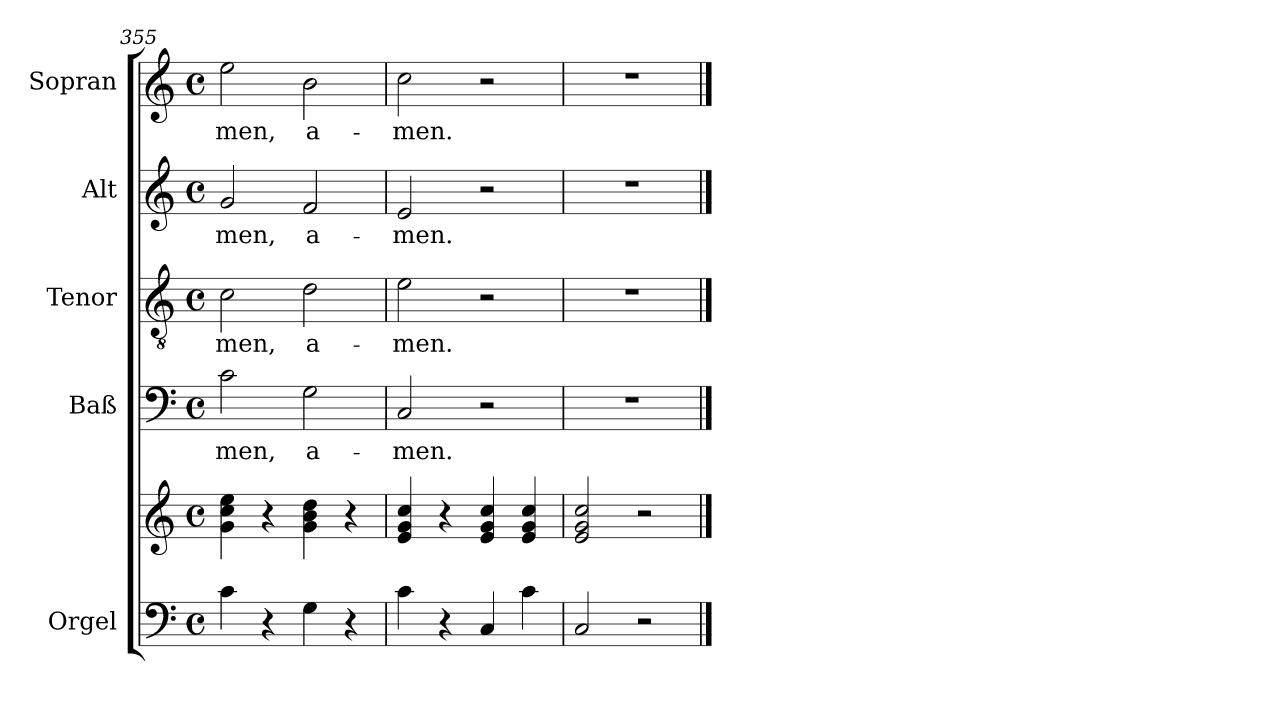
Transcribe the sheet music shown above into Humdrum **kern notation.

**kern	**kern	**kern	**text	**kern	**text	**kern	**text	**kern	**text
*part5	*part5	*part4	*part4	*part3	*part3	*part2	*part2	*part1	*part1
*staff6	*staff5	*staff4	*staff4	*staff3	*staff3	*staff2	*staff2	*staff1	*staff1
*I"Orgel	*	*I"Baß	*	*I"Tenor	*	*I"Alt	*	*I"Sopran	*
*clefF4	*clefG2	*clefF4	*	*clefGv2	*	*clefG2	*	*clefG2	*
*k[]	*k[]	*k[]	*	*k[]	*	*k[]	*	*k[]	*
*C:	*C:	*C:	*	*C:	*	*C:	*	*C:	*
*M4/4	*M4/4	*M4/4	*	*M4/4	*	*M4/4	*	*M4/4	*
*met(c)	*met(c)	*met(c)	*	*met(c)	*	*met(c)	*	*met(c)	*
=355	=355	=355	=355	=355	=355	=355	=355	=355	=355
!	!	!	!LO:LY:b	!	!LO:LY:b	!	!LO:LY:b	!	!LO:LY:b
4c\	4g\ 4cc\ 4ee\	2c\	-men,	2c\	-men,	2g/	-men,	2ee\	-men,
4r	4r	.	.	.	.	.	.	.	.
!	!	!	!LO:LY:b	!	!LO:LY:b	!	!LO:LY:b	!	!LO:LY:b
4G\	4g\ 4b\ 4dd\	2G\	a-	2d\	a-	2f/	a-	2b\	a-
4r	4r	.	.	.	.	.	.	.	.
=356	=356	=356	=356	=356	=356	=356	=356	=356	=356
!	!	!	!LO:LY:b	!	!LO:LY:b	!	!LO:LY:b	!	!LO:LY:b
4c\	4e/ 4g/ 4cc/	2C/	-men.	2e\	-men.	2e/	-men.	2cc\	-men.
4r	4r	.	.	.	.	.	.	.	.
4C/	4e/ 4g/ 4cc/	2r	.	2r	.	2r	.	2r	.
4c\	4e/ 4g/ 4cc/	.	.	.	.	.	.	.	.
=357	=357	=357	=357	=357	=357	=357	=357	=357	=357
2C/	2e/ 2g/ 2cc/	1r	.	1r	.	1r	.	1r	.
2r	2r	.	.	.	.	.	.	.	.
==	==	==	==	==	==	==	==	==	==
*-	*-	*-	*-	*-	*-	*-	*-	*-	*-
